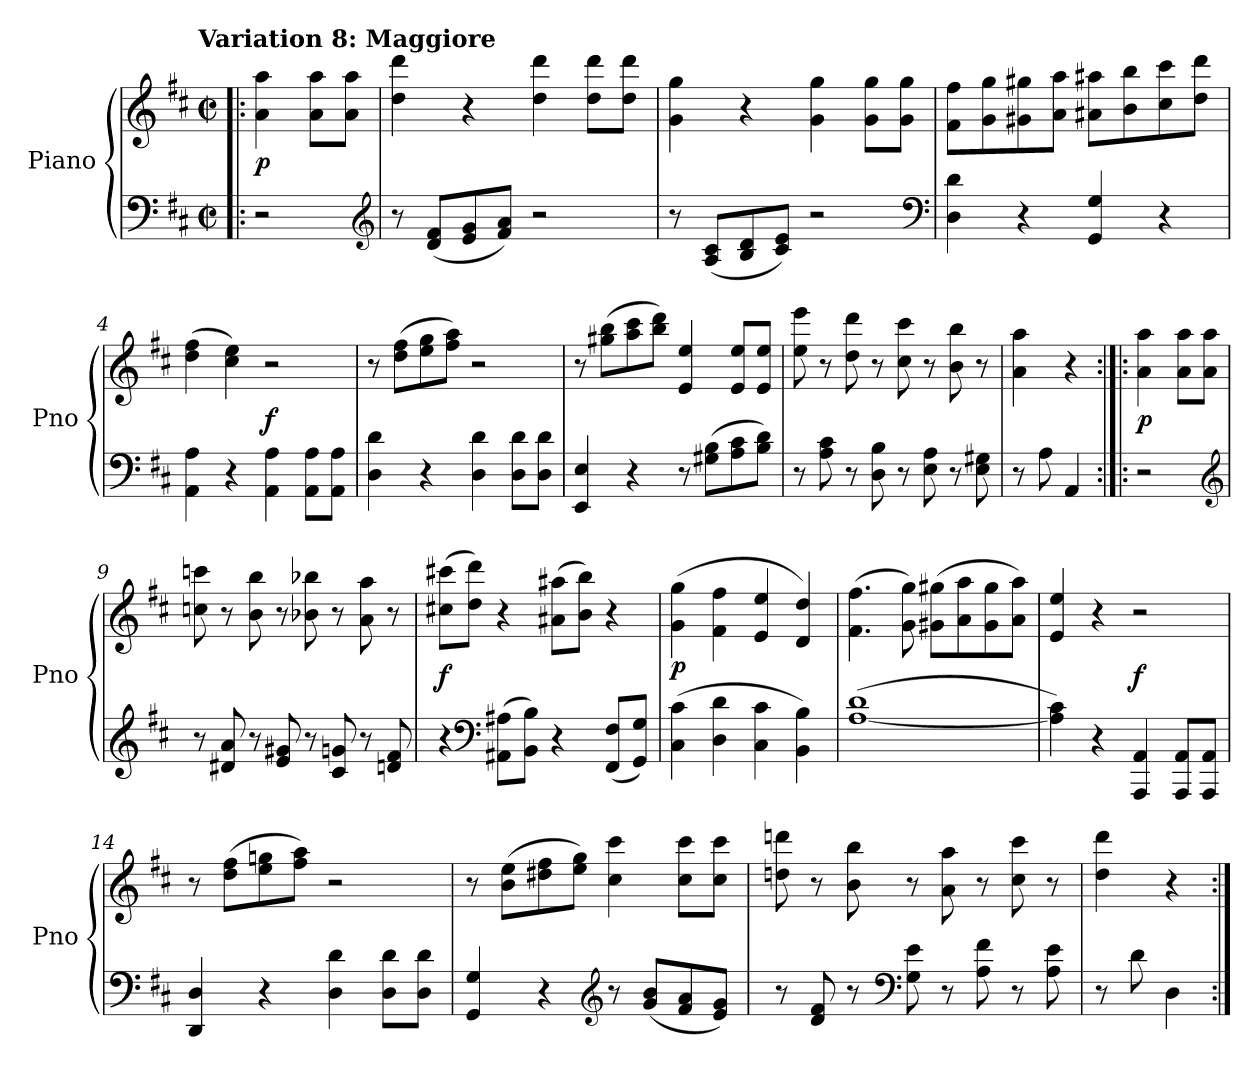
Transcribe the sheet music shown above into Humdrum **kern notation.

**kern	**kern	**dynam
*part1	*part1	*part1
*staff2	*staff1	*staff1/2
*I"Piano	*	*
*I'Pno	*	*
*clefF4	*clefG2	*
*k[f#c#]	*k[f#c#]	*
*D:	*D:	*
!!LO:TX:omd:t=Variation 8&colon; Maggiore
*M2/2	*M2/2	*
*met(c|)	*met(c|)	*
=!|:	=!|:	=!|:
2r	4a 4aa	p
.	8a 8aaL	.
.	8a 8aaJ	.
*clefG2	*	*
=1	=1	=1
8r	4dd 4ddd	.
(8d 8f#L	.	.
8e 8g	4r	.
8f# 8aJ)	.	.
2r	4dd 4ddd	.
.	8dd 8dddL	.
.	8dd 8dddJ	.
=2	=2	=2
8r	4g 4gg	.
(8A 8c#L	.	.
8B 8d	4r	.
8c# 8eJ)	.	.
2r	4g 4gg	.
.	8g 8ggL	.
.	8g 8ggJ	.
*clefF4	*	*
=3	=3	=3
4D 4d	8f# 8ff#L	.
.	8g 8gg	.
4r	8g#X 8gg#X	.
.	8a 8aaJ	.
4GG 4G	8a#X 8aa#XL	.
.	8b 8bb	.
4r	8cc# 8ccc#	.
.	8dd 8dddJ	.
=4	=4	=4
4AA 4A	(4dd 4ff#	.
4r	4cc# 4ee)	.
4AA 4A	2r	f
8AA 8AL	.	.
8AA 8AJ	.	.
=5	=5	=5
4D 4d	8r	.
.	(8dd 8ff#L	.
4r	8ee 8gg	.
.	8ff# 8aaJ)	.
4D 4d	2r	.
8D 8dL	.	.
8D 8dJ	.	.
=6	=6	=6
4EE 4E	8r	.
.	(8gg#X 8bbL	.
4r	8aa 8ccc#	.
.	8bb 8dddJ)	.
8r	4e 4ee	.
(8G#X 8BL	.	.
8A 8c#	8e 8eeL	.
8B 8dJ)	8e 8eeJ	.
=7	=7	=7
8r	8ee 8eee	.
8A 8c#	8r	.
8r	8dd 8ddd	.
8D 8B	8r	.
8r	8cc# 8ccc#	.
8E 8A	8r	.
8r	8b 8bb	.
8E 8G#X	8r	.
=8	=8	=8
8r	4a 4aa	.
8A	.	.
4AA	4r	.
=:|!|:	=:|!|:	=:|!|:
2r	4a 4aa	p
.	8a 8aaL	.
.	8a 8aaJ	.
*clefG2	*	*
=9	=9	=9
8r	8ccn 8cccn	.
8d#X 8a	8r	.
8r	8b 8bb	.
8e 8g#X	8r	.
8r	8b-X 8bb-X	.
8c# 8gn	8r	.
8r	8a 8aa	.
8dn 8f#	8r	.
=10	=10	=10
4r	(8cc#X 8ccc#XL	f
.	8dd 8dddJ)	.
*clefF4	*	*
(8AA#X 8A#XL	4r	.
8BB 8BJ)	.	.
4r	(8a#X 8aa#XL	.
.	8b 8bbJ)	.
(8FF# 8F#L	4r	.
8GG 8GJ)	.	.
=11	=11	=11
(4C# 4c#	(4g 4gg	p
4D 4d	4f# 4ff#	.
4C# 4c#	4e 4ee	.
4BB 4B)	4d 4dd)	.
=12	=12	=12
([1A 1d	(4.f# 4.ff#	.
.	8g 8gg)	.
.	(8g#X 8gg#XL	.
.	8a 8aa	.
.	8g# 8gg#	.
.	8a 8aaJ)	.
=13	=13	=13
4A] 4c#)	4e 4ee	.
4r	4r	.
4AAA 4AA	2r	f
8AAA 8AAL	.	.
8AAA 8AAJ	.	.
=14	=14	=14
4DD 4D	8r	.
.	(8dd 8ff#L	.
4r	8ee 8ggn	.
.	8ff# 8aaJ)	.
4D 4d	2r	.
8D 8dL	.	.
8D 8dJ	.	.
=15	=15	=15
4GG 4G	8r	.
.	(8b 8eeL	.
4r	8dd#X 8ff#	.
.	8ee 8ggJ)	.
*clefG2	*	*
8r	4cc# 4ccc#	.
(8g 8bL	.	.
8f# 8a	8cc# 8ccc#L	.
8e 8gJ)	8cc# 8ccc#J	.
=16	=16	=16
8r	8ddn 8dddn	.
8d 8f#	8r	.
8r	8b 8bb	.
*clefF4	*	*
8G 8e	8r	.
8r	8a 8aa	.
8A 8f#	8r	.
8r	8cc# 8ccc#	.
8A 8e	8r	.
=17	=17	=17
8r	4dd 4ddd	.
8d	.	.
4D	4r	.
=:|!	=:|!	=:|!
*-	*-	*-
